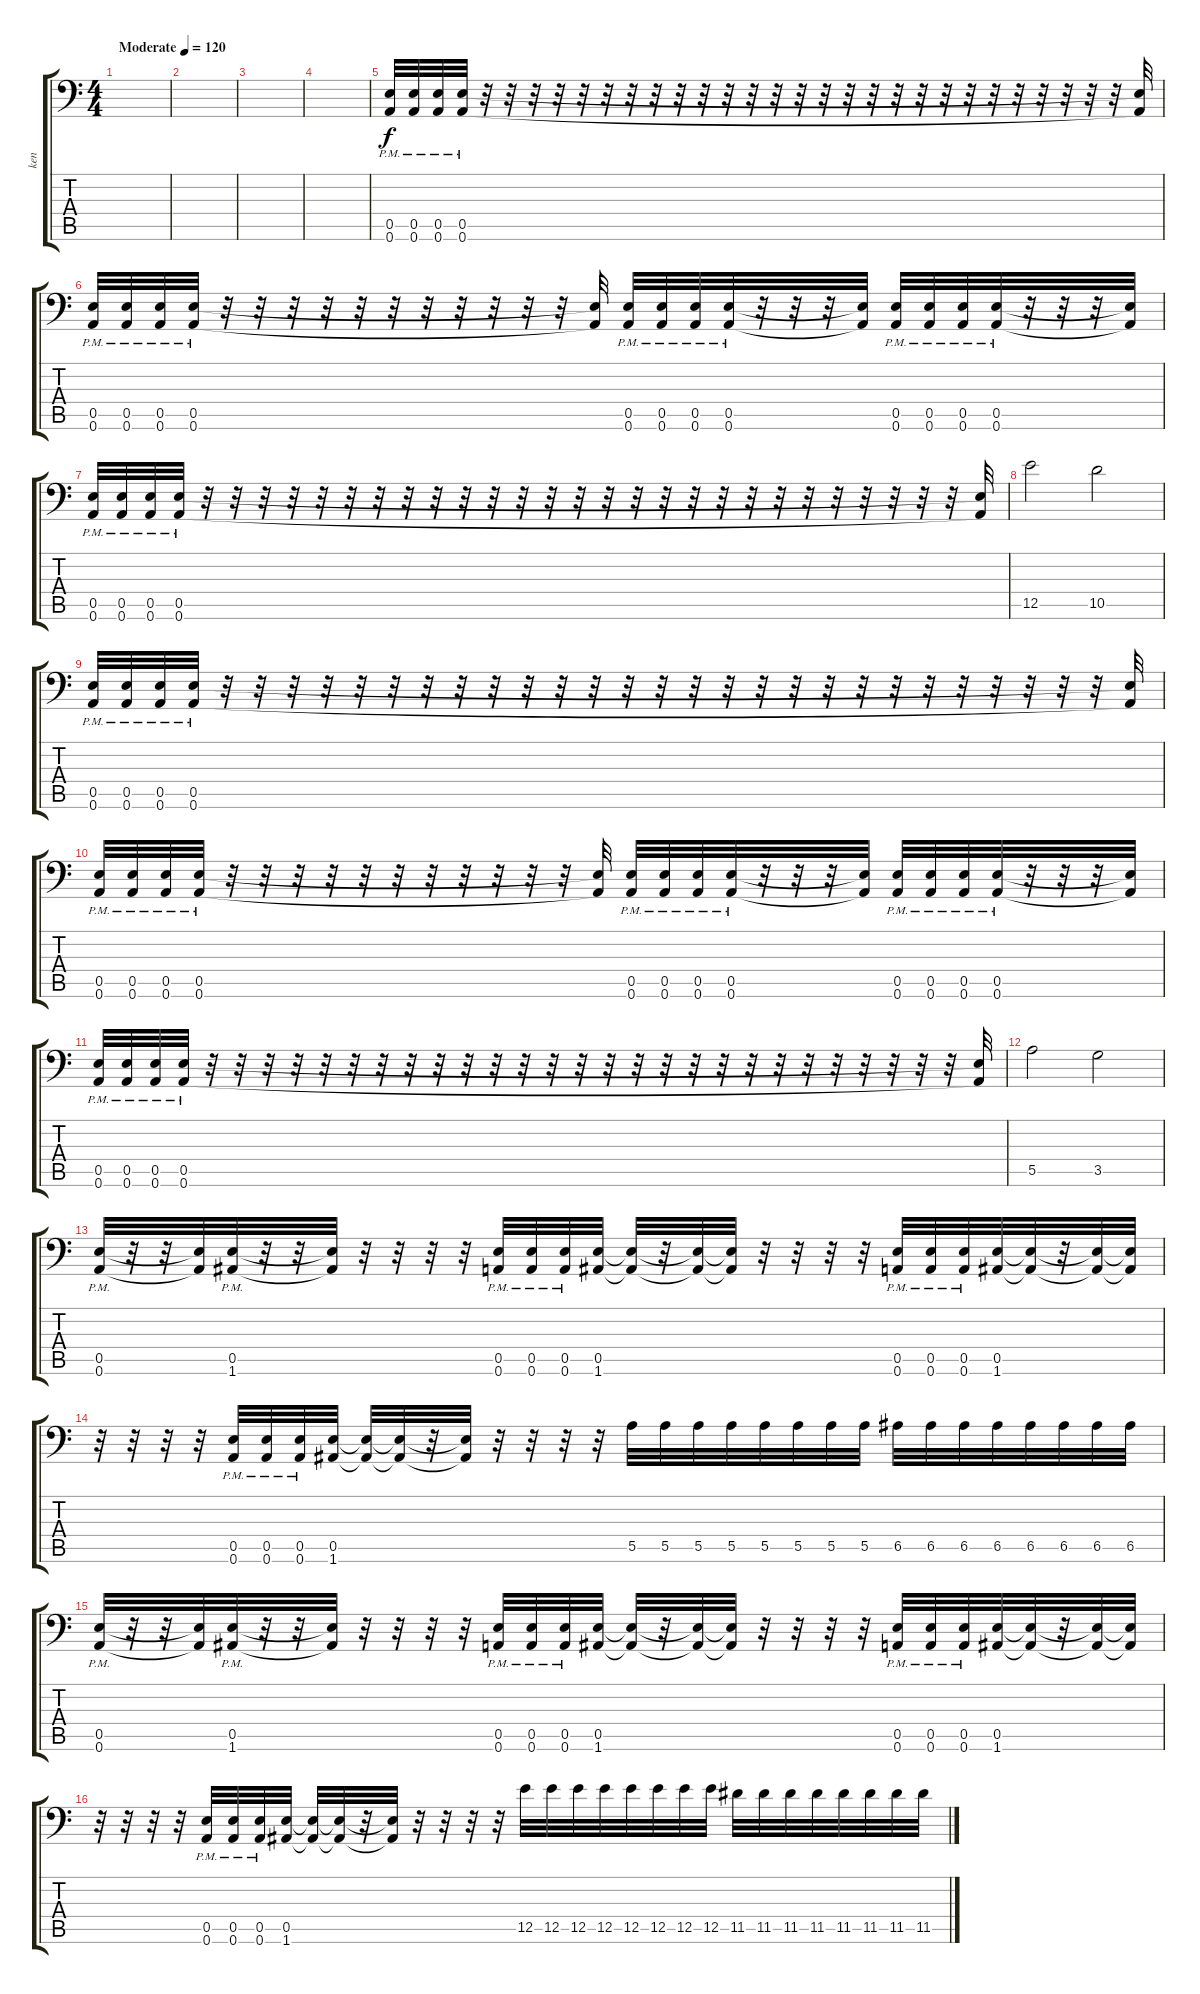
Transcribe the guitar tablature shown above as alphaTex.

\track ("ken" "ken") {instrument distortionguitar}
\staff {score tabs}
\tuning (B3 Gb3 D3 A2 E2 A1) {hide}
\ts (4 4)
\tempo (120 "Moderate")
\clef f4
\ks c
|
|
|
|
(0.5 0.6{pm}).32 (0.5 0.6{pm}).32 (0.5 0.6{pm}).32 (0.5 0.6{pm}).32 r.32 r.32 r.32 r.32 r.32 r.32 r.32 r.32 r.32 r.32 r.32 r.32 r.32 r.32 r.32 r.32 r.32 r.32 r.32 r.32 r.32 r.32 r.32 r.32 r.32 r.32 r.32 (0.5{t} 0.6{t}).32 |
(0.5 0.6{pm}).32 (0.5 0.6{pm}).32 (0.5 0.6{pm}).32 (0.5 0.6{pm}).32 r.32 r.32 r.32 r.32 r.32 r.32 r.32 r.32 r.32 r.32 r.32 (0.5{t} 0.6{t}).32 (0.5 0.6{pm}).32 (0.5 0.6{pm}).32 (0.5 0.6{pm}).32 (0.5 0.6{pm}).32 r.32 r.32 r.32 (0.5{t} 0.6{t}).32 (0.5 0.6{pm}).32 (0.5 0.6{pm}).32 (0.5 0.6{pm}).32 (0.5 0.6{pm}).32 r.32 r.32 r.32 (0.5{t} 0.6{t}).32 |
(0.5 0.6{pm}).32 (0.5 0.6{pm}).32 (0.5 0.6{pm}).32 (0.5 0.6{pm}).32 r.32 r.32 r.32 r.32 r.32 r.32 r.32 r.32 r.32 r.32 r.32 r.32 r.32 r.32 r.32 r.32 r.32 r.32 r.32 r.32 r.32 r.32 r.32 r.32 r.32 r.32 r.32 (0.5{t} 0.6{t}).32 |
12.5.2 10.5.2 |
(0.5 0.6{pm}).32 (0.5 0.6{pm}).32 (0.5 0.6{pm}).32 (0.5 0.6{pm}).32 r.32 r.32 r.32 r.32 r.32 r.32 r.32 r.32 r.32 r.32 r.32 r.32 r.32 r.32 r.32 r.32 r.32 r.32 r.32 r.32 r.32 r.32 r.32 r.32 r.32 r.32 r.32 (0.5{t} 0.6{t}).32 |
(0.5 0.6{pm}).32 (0.5 0.6{pm}).32 (0.5 0.6{pm}).32 (0.5 0.6{pm}).32 r.32 r.32 r.32 r.32 r.32 r.32 r.32 r.32 r.32 r.32 r.32 (0.5{t} 0.6{t}).32 (0.5 0.6{pm}).32 (0.5 0.6{pm}).32 (0.5 0.6{pm}).32 (0.5 0.6{pm}).32 r.32 r.32 r.32 (0.5{t} 0.6{t}).32 (0.5 0.6{pm}).32 (0.5 0.6{pm}).32 (0.5 0.6{pm}).32 (0.5 0.6{pm}).32 r.32 r.32 r.32 (0.5{t} 0.6{t}).32 |
(0.5 0.6{pm}).32 (0.5 0.6{pm}).32 (0.5 0.6{pm}).32 (0.5 0.6{pm}).32 r.32 r.32 r.32 r.32 r.32 r.32 r.32 r.32 r.32 r.32 r.32 r.32 r.32 r.32 r.32 r.32 r.32 r.32 r.32 r.32 r.32 r.32 r.32 r.32 r.32 r.32 r.32 (0.5{t} 0.6{t}).32 |
5.5.2 3.5.2 |
(0.5 0.6{pm}).32 r.32 r.32 (0.5{t} 0.6{t}).32 (0.5 1.6{pm}).32 r.32 r.32 (0.5{t} 1.6{t}).32 r.32 r.32 r.32 r.32 (0.5 0.6{pm}).32 (0.5 0.6{pm}).32 (0.5 0.6{pm}).32 (0.5 1.6).32 (0.5{t} 1.6{t}).32 r.32 (0.5{t} 1.6{t}).32 (0.5{t} 1.6{t}).32 r.32 r.32 r.32 r.32 (0.5 0.6{pm}).32 (0.5 0.6{pm}).32 (0.5 0.6{pm}).32 (0.5 1.6).32 (0.5{t} 1.6{t}).32 r.32 (0.5{t} 1.6{t}).32 (0.5{t} 1.6{t}).32 |
r.32 r.32 r.32 r.32 (0.5 0.6{pm}).32 (0.5 0.6{pm}).32 (0.5 0.6{pm}).32 (0.5 1.6).32 (0.5{t} 1.6{t}).32 (0.5{t} 1.6{t}).32 r.32 (0.5{t} 1.6{t}).32 r.32 r.32 r.32 r.32 5.5.32 5.5.32 5.5.32 5.5.32 5.5.32 5.5.32 5.5.32 5.5.32 6.5.32 6.5.32 6.5.32 6.5.32 6.5.32 6.5.32 6.5.32 6.5.32 |
(0.5 0.6{pm}).32 r.32 r.32 (0.5{t} 0.6{t}).32 (0.5 1.6{pm}).32 r.32 r.32 (0.5{t} 1.6{t}).32 r.32 r.32 r.32 r.32 (0.5 0.6{pm}).32 (0.5 0.6{pm}).32 (0.5 0.6{pm}).32 (0.5 1.6).32 (0.5{t} 1.6{t}).32 r.32 (0.5{t} 1.6{t}).32 (0.5{t} 1.6{t}).32 r.32 r.32 r.32 r.32 (0.5 0.6{pm}).32 (0.5 0.6{pm}).32 (0.5 0.6{pm}).32 (0.5 1.6).32 (0.5{t} 1.6{t}).32 r.32 (0.5{t} 1.6{t}).32 (0.5{t} 1.6{t}).32 |
r.32 r.32 r.32 r.32 (0.5 0.6{pm}).32 (0.5 0.6{pm}).32 (0.5 0.6{pm}).32 (0.5 1.6).32 (0.5{t} 1.6{t}).32 (0.5{t} 1.6{t}).32 r.32 (0.5{t} 1.6{t}).32 r.32 r.32 r.32 r.32 12.5.32 12.5.32 12.5.32 12.5.32 12.5.32 12.5.32 12.5.32 12.5.32 11.5.32 11.5.32 11.5.32 11.5.32 11.5.32 11.5.32 11.5.32 11.5.32
